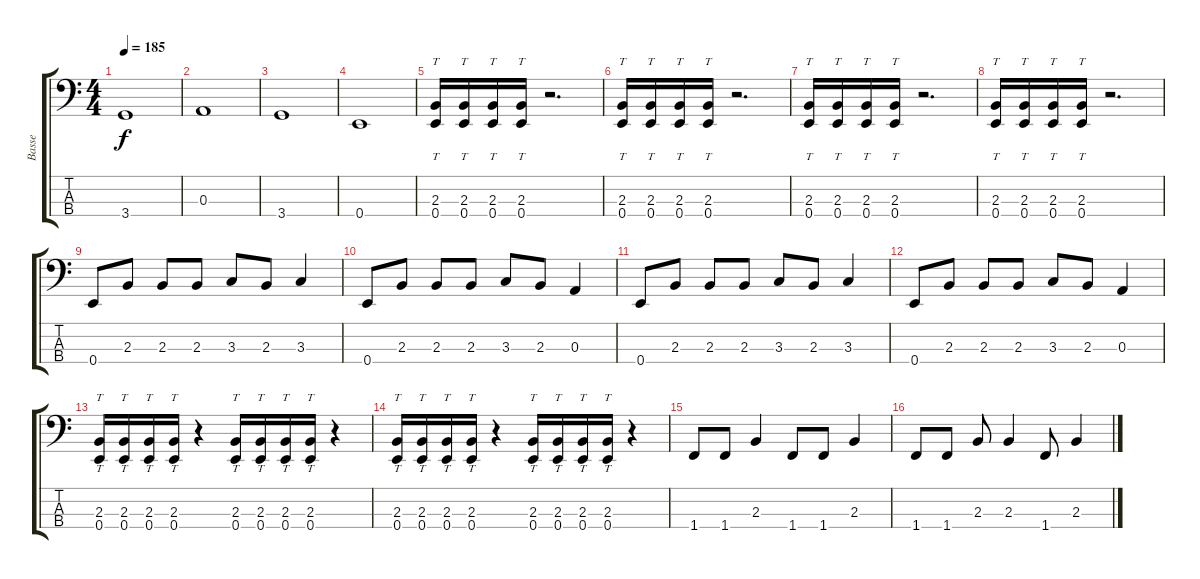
\track ("Basse" "Basse") {instrument slapbass1}
\staff {score tabs}
\tuning (G2 D2 A1 E1) {hide}
\ts (4 4)
\tempo 185
\clef f4
\ks c
3.4.1{dy f} |
0.3.1 |
3.4.1 |
0.4.1 |
(2.3 0.4).16{tt} (2.3 0.4).16{tt} (2.3 0.4).16{tt} (2.3 0.4).16{tt} r.2{d} |
(2.3 0.4).16{tt} (2.3 0.4).16{tt} (2.3 0.4).16{tt} (2.3 0.4).16{tt} r.2{d} |
(2.3 0.4).16{tt} (2.3 0.4).16{tt} (2.3 0.4).16{tt} (2.3 0.4).16{tt} r.2{d} |
(2.3 0.4).16{tt} (2.3 0.4).16{tt} (2.3 0.4).16{tt} (2.3 0.4).16{tt} r.2{d} |
0.4.8 2.3.8 2.3.8 2.3.8 3.3.8 2.3.8 3.3.4 |
0.4.8 2.3.8 2.3.8 2.3.8 3.3.8 2.3.8 0.3.4 |
0.4.8 2.3.8 2.3.8 2.3.8 3.3.8 2.3.8 3.3.4 |
0.4.8 2.3.8 2.3.8 2.3.8 3.3.8 2.3.8 0.3.4 |
(2.3 0.4).16{tt} (2.3 0.4).16{tt} (2.3 0.4).16{tt} (2.3 0.4).16{tt} r.4 (2.3 0.4).16{tt} (2.3 0.4).16{tt} (2.3 0.4).16{tt} (2.3 0.4).16{tt} r.4 |
(2.3 0.4).16{tt} (2.3 0.4).16{tt} (2.3 0.4).16{tt} (2.3 0.4).16{tt} r.4 (2.3 0.4).16{tt} (2.3 0.4).16{tt} (2.3 0.4).16{tt} (2.3 0.4).16{tt} r.4 |
1.4.8 1.4.8 2.3.4 1.4.8 1.4.8 2.3.4 |
1.4.8 1.4.8 2.3.8 2.3.4 1.4.8 2.3.4
